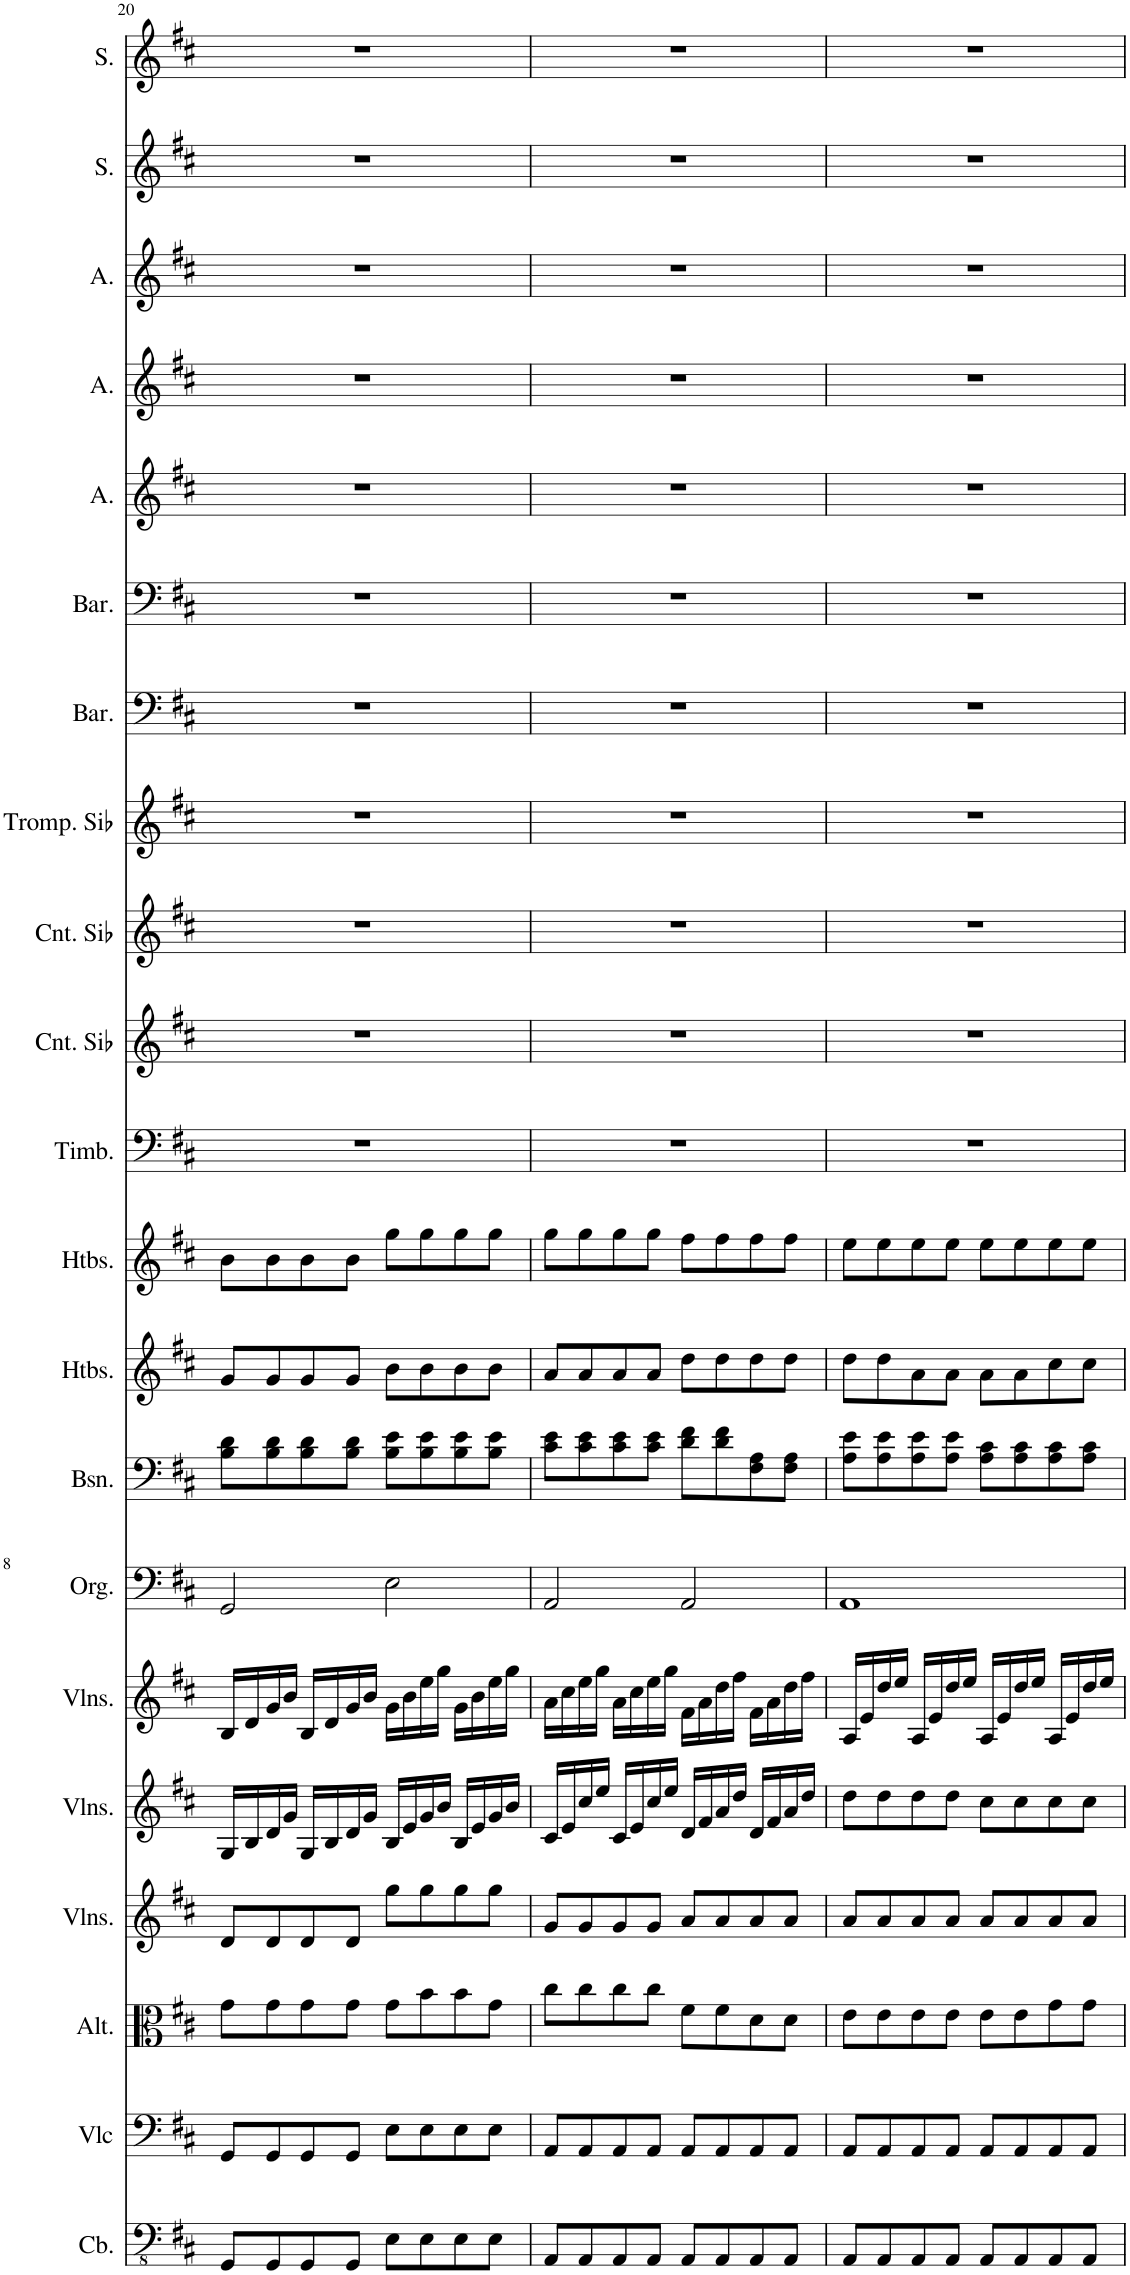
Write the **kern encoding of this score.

**kern	**kern	**kern	**kern	**kern	**kern	**kern	**kern	**kern	**kern	**kern	**kern	**kern	**kern	**kern	**kern	**kern	**kern	**kern	**kern	**kern
*part21	*part20	*part19	*part18	*part17	*part16	*part15	*part14	*part13	*part12	*part11	*part10	*part9	*part8	*part7	*part6	*part5	*part4	*part3	*part2	*part1
*staff21	*staff20	*staff19	*staff18	*staff17	*staff16	*staff15	*staff14	*staff13	*staff12	*staff11	*staff10	*staff9	*staff8	*staff7	*staff6	*staff5	*staff4	*staff3	*staff2	*staff1
*I"Contrebasse, Double Bass	*I"Violoncelle, Cello	*I"Alto, Viola	*I"Violons, Violin III	*I"Violons, Violin II	*I"Violons, Violin I	*I"Orgue, Organ	*I"Basson, Bassoon I &amp; II	*I"Hautbois, Oboe II	*I"Hautbois, Oboe I	*I"Timbales, Timpani	*I"Cornet en Sib, Trumpet III	*I"Cornet en Sib, Trumpet II	*I"Trompette en Sib, Trumpet I	*I"Baryton, Bass	*I"Baryton, Baritone	*I"Alto, Tenor	*I"Alto, Alto II	*I"Alto, Alto I	*I"Soprano, Soprano II	*I"Soprano, Soprano I
*I'Cb.	*I'Vlc	*I'Alt.	*I'Vlns.	*I'Vlns.	*I'Vlns.	*I'Org.	*I'Bsn.	*I'Htbs.	*I'Htbs.	*I'Timb.	*I'Cnt. Sib	*I'Cnt. Sib	*I'Tromp. Sib	*I'Bar.	*I'Bar.	*I'A.	*I'A.	*I'A.	*I'S.	*I'S.
!!LO:PB:g=z
*clefFv4	*clefF4	*clefC3	*clefG2	*clefG2	*clefG2	*clefF4	*clefF4	*clefG2	*clefG2	*clefF4	*clefG2	*clefG2	*clefG2	*clefF4	*clefF4	*clefG2	*clefG2	*clefG2	*clefG2	*clefG2
*Trd7c12	*	*	*	*	*	*	*	*	*	*	*Trd1c2	*Trd1c2	*Trd1c2	*	*	*	*	*	*	*
*k[f#c#]	*k[f#c#]	*k[f#c#]	*k[f#c#]	*k[f#c#]	*k[f#c#]	*k[f#c#]	*k[f#c#]	*k[f#c#]	*k[f#c#]	*k[f#c#]	*k[f#c#]	*k[f#c#]	*k[f#c#]	*k[f#c#]	*k[f#c#]	*k[f#c#]	*k[f#c#]	*k[f#c#]	*k[f#c#]	*k[f#c#]
*M4/4	*M4/4	*M4/4	*M4/4	*M4/4	*M4/4	*M4/4	*M4/4	*M4/4	*M4/4	*M4/4	*M4/4	*M4/4	*M4/4	*M4/4	*M4/4	*M4/4	*M4/4	*M4/4	*M4/4	*M4/4
=20	=20	=20	=20	=20	=20	=20	=20	=20	=20	=20	=20	=20	=20	=20	=20	=20	=20	=20	=20	=20
8GGG/L	8GG/L	8g\L	8d/L	16G/LL	16B/LL	2GG/	8B\ 8d\L	8g/L	8b\L	1r	1r	1r	1r	1r	1r	1r	1r	1r	1r	1r
.	.	.	.	16B/	16d/	.	.	.	.	.	.	.	.	.	.	.	.	.	.	.
8GGG/	8GG/	8g\	8d/	16d/	16g/	.	8B\ 8d\	8g/	8b\	.	.	.	.	.	.	.	.	.	.	.
.	.	.	.	16g/JJ	16b/JJ	.	.	.	.	.	.	.	.	.	.	.	.	.	.	.
8GGG/	8GG/	8g\	8d/	16G/LL	16B/LL	.	8B\ 8d\	8g/	8b\	.	.	.	.	.	.	.	.	.	.	.
.	.	.	.	16B/	16d/	.	.	.	.	.	.	.	.	.	.	.	.	.	.	.
8GGG/J	8GG/J	8g\J	8d/J	16d/	16g/	.	8B\ 8d\J	8g/J	8b\J	.	.	.	.	.	.	.	.	.	.	.
.	.	.	.	16g/JJ	16b/JJ	.	.	.	.	.	.	.	.	.	.	.	.	.	.	.
8EE\L	8E\L	8g\L	8gg\L	16B/LL	16g\LL	2E\	8B\ 8e\L	8b\L	8gg\L	.	.	.	.	.	.	.	.	.	.	.
.	.	.	.	16e/	16b\	.	.	.	.	.	.	.	.	.	.	.	.	.	.	.
8EE\	8E\	8b\	8gg\	16g/	16ee\	.	8B\ 8e\	8b\	8gg\	.	.	.	.	.	.	.	.	.	.	.
.	.	.	.	16b/JJ	16gg\JJ	.	.	.	.	.	.	.	.	.	.	.	.	.	.	.
8EE\	8E\	8b\	8gg\	16B/LL	16g\LL	.	8B\ 8e\	8b\	8gg\	.	.	.	.	.	.	.	.	.	.	.
.	.	.	.	16e/	16b\	.	.	.	.	.	.	.	.	.	.	.	.	.	.	.
8EE\J	8E\J	8g\J	8gg\J	16g/	16ee\	.	8B\ 8e\J	8b\J	8gg\J	.	.	.	.	.	.	.	.	.	.	.
.	.	.	.	16b/JJ	16gg\JJ	.	.	.	.	.	.	.	.	.	.	.	.	.	.	.
=21	=21	=21	=21	=21	=21	=21	=21	=21	=21	=21	=21	=21	=21	=21	=21	=21	=21	=21	=21	=21
8AAA/L	8AA/L	8cc#\L	8g/L	16c#/LL	16a\LL	2AA/	8c#\ 8e\L	8a/L	8gg\L	1r	1r	1r	1r	1r	1r	1r	1r	1r	1r	1r
.	.	.	.	16e/	16cc#\	.	.	.	.	.	.	.	.	.	.	.	.	.	.	.
8AAA/	8AA/	8cc#\	8g/	16cc#/	16ee\	.	8c#\ 8e\	8a/	8gg\	.	.	.	.	.	.	.	.	.	.	.
.	.	.	.	16ee/JJ	16gg\JJ	.	.	.	.	.	.	.	.	.	.	.	.	.	.	.
8AAA/	8AA/	8cc#\	8g/	16c#/LL	16a\LL	.	8c#\ 8e\	8a/	8gg\	.	.	.	.	.	.	.	.	.	.	.
.	.	.	.	16e/	16cc#\	.	.	.	.	.	.	.	.	.	.	.	.	.	.	.
8AAA/J	8AA/J	8cc#\J	8g/J	16cc#/	16ee\	.	8c#\ 8e\J	8a/J	8gg\J	.	.	.	.	.	.	.	.	.	.	.
.	.	.	.	16ee/JJ	16gg\JJ	.	.	.	.	.	.	.	.	.	.	.	.	.	.	.
8AAA/L	8AA/L	8f#\L	8a/L	16d/LL	16f#\LL	2AA/	8d\ 8f#\L	8dd\L	8ff#\L	.	.	.	.	.	.	.	.	.	.	.
.	.	.	.	16f#/	16a\	.	.	.	.	.	.	.	.	.	.	.	.	.	.	.
8AAA/	8AA/	8f#\	8a/	16a/	16dd\	.	8d\ 8f#\	8dd\	8ff#\	.	.	.	.	.	.	.	.	.	.	.
.	.	.	.	16dd/JJ	16ff#\JJ	.	.	.	.	.	.	.	.	.	.	.	.	.	.	.
8AAA/	8AA/	8d\	8a/	16d/LL	16f#\LL	.	8F#\ 8A\	8dd\	8ff#\	.	.	.	.	.	.	.	.	.	.	.
.	.	.	.	16f#/	16a\	.	.	.	.	.	.	.	.	.	.	.	.	.	.	.
8AAA/J	8AA/J	8d\J	8a/J	16a/	16dd\	.	8F#\ 8A\J	8dd\J	8ff#\J	.	.	.	.	.	.	.	.	.	.	.
.	.	.	.	16dd/JJ	16ff#\JJ	.	.	.	.	.	.	.	.	.	.	.	.	.	.	.
=22	=22	=22	=22	=22	=22	=22	=22	=22	=22	=22	=22	=22	=22	=22	=22	=22	=22	=22	=22	=22
8AAA/L	8AA/L	8e\L	8a/L	8dd\L	16A/LL	1AA	8A\ 8e\L	8dd\L	8ee\L	1r	1r	1r	1r	1r	1r	1r	1r	1r	1r	1r
.	.	.	.	.	16e/	.	.	.	.	.	.	.	.	.	.	.	.	.	.	.
8AAA/	8AA/	8e\	8a/	8dd\	16dd/	.	8A\ 8e\	8dd\	8ee\	.	.	.	.	.	.	.	.	.	.	.
.	.	.	.	.	16ee/JJ	.	.	.	.	.	.	.	.	.	.	.	.	.	.	.
8AAA/	8AA/	8e\	8a/	8dd\	16A/LL	.	8A\ 8e\	8a\	8ee\	.	.	.	.	.	.	.	.	.	.	.
.	.	.	.	.	16e/	.	.	.	.	.	.	.	.	.	.	.	.	.	.	.
8AAA/J	8AA/J	8e\J	8a/J	8dd\J	16dd/	.	8A\ 8e\J	8a\J	8ee\J	.	.	.	.	.	.	.	.	.	.	.
.	.	.	.	.	16ee/JJ	.	.	.	.	.	.	.	.	.	.	.	.	.	.	.
8AAA/L	8AA/L	8e\L	8a/L	8cc#\L	16A/LL	.	8A\ 8c#\L	8a\L	8ee\L	.	.	.	.	.	.	.	.	.	.	.
.	.	.	.	.	16e/	.	.	.	.	.	.	.	.	.	.	.	.	.	.	.
8AAA/	8AA/	8e\	8a/	8cc#\	16dd/	.	8A\ 8c#\	8a\	8ee\	.	.	.	.	.	.	.	.	.	.	.
.	.	.	.	.	16ee/JJ	.	.	.	.	.	.	.	.	.	.	.	.	.	.	.
8AAA/	8AA/	8g\	8a/	8cc#\	16A/LL	.	8A\ 8c#\	8cc#\	8ee\	.	.	.	.	.	.	.	.	.	.	.
.	.	.	.	.	16e/	.	.	.	.	.	.	.	.	.	.	.	.	.	.	.
8AAA/J	8AA/J	8g\J	8a/J	8cc#\J	16dd/	.	8A\ 8c#\J	8cc#\J	8ee\J	.	.	.	.	.	.	.	.	.	.	.
.	.	.	.	.	16ee/JJ	.	.	.	.	.	.	.	.	.	.	.	.	.	.	.
=	=	=	=	=	=	=	=	=	=	=	=	=	=	=	=	=	=	=	=	=
*-	*-	*-	*-	*-	*-	*-	*-	*-	*-	*-	*-	*-	*-	*-	*-	*-	*-	*-	*-	*-
